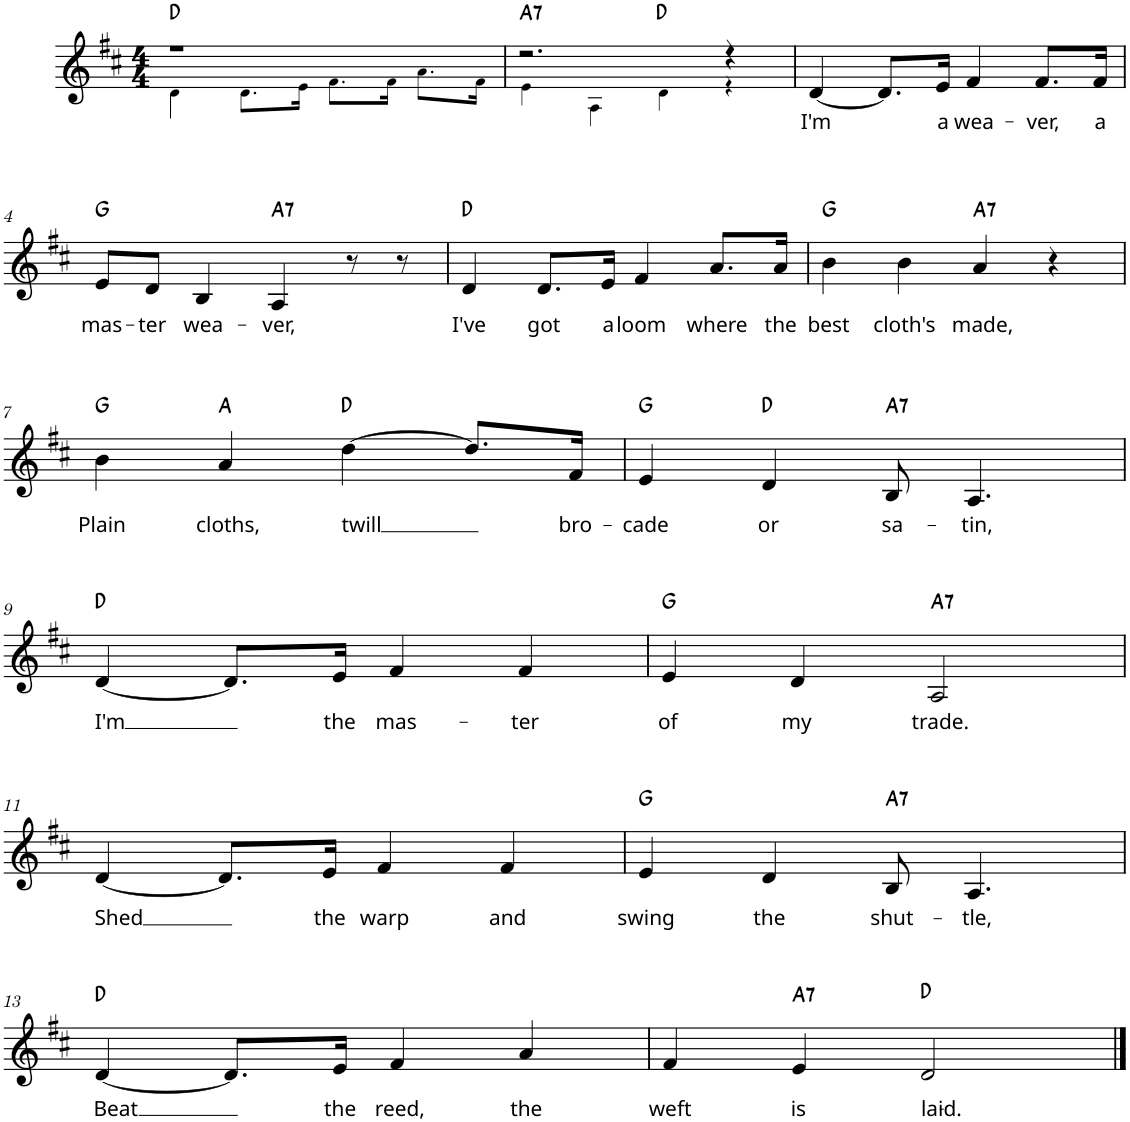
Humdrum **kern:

**kern	**text	**harte
*part1	*part1	*part1
*staff1	*staff1	*
*I"Voice	*	*
*I'Vo.	*	*
*clefG2	*	*
*k[f#c#]	*	*
*M4/4	*	*
=1	=1	=1
*^	*	*
1r	4d!\	.	D:maj
.	8.d!\L	.	.
.	16e!\Jk	.	.
.	8.f#!\L	.	.
.	16f#!\Jk	.	.
.	8.a!\L	.	.
.	16f#!\Jk	.	.
=2	=2	=2	=2
!	!	!	!LO:H:kt=7
2.r	4e!\	.	A:7
.	4A!\	.	.
.	4d!\	.	D:maj
4r	4r	.	.
=3	=3	=3	=3
!	!	!LO:LY:b	!
*v	*v	*	*
[4d/	-I'm	.
8.d/L]	.	.
!	!LO:LY:b	!
16e/Jk	-a	.
!	!LO:LY:b	!
4f#/	wea-	.
!	!LO:LY:b	!
8.f#/L	-ver,	.
!	!LO:LY:b	!
16f#/Jk	a	.
!!LO:LB:g=z
=4	=4	=4
!	!LO:LY:b	!
8e/L	mas-	G:maj
!	!LO:LY:b	!
8d/J	-ter	.
!	!LO:LY:b	!
4B/	wea-	.
!	!LO:LY:b	!LO:H:kt=7
4A/	-ver,	A:7
8r	.	.
8r	.	.
=5	=5	=5
!	!LO:LY:b	!
4d/	I've	D:maj
!	!LO:LY:b	!
8.d/L	got	.
!	!LO:LY:b	!
16e/Jk	a	.
!	!LO:LY:b	!
4f#/	loom	.
!	!LO:LY:b	!
8.a/L	where	.
!	!LO:LY:b	!
16a/Jk	the	.
=6	=6	=6
!	!LO:LY:b	!
4b\	best	G:maj
!	!LO:LY:b	!
4b\	cloth's	.
!	!LO:LY:b	!LO:H:kt=7
4a/	made,	A:7
4r	.	.
!!LO:LB:g=z
=7	=7	=7
!	!LO:LY:b	!
4b\	Plain	G:maj
!	!LO:LY:b	!
4a/	cloths,	A:maj
!	!LO:LY:b	!
[4dd\	twill	D:maj
8.dd/L]	.	.
!	!LO:LY:b	!
16f#/Jk	bro-	.
=8	=8	=8
!	!LO:LY:b	!
4e/	-cade	G:maj
!	!LO:LY:b	!
4d/	or	D:maj
!	!LO:LY:b	!LO:H:kt=7
8B/	sa-	A:7
!	!LO:LY:b	!
4.A/	-tin,	.
!!LO:LB:g=z
=9	=9	=9
!	!LO:LY:b	!
[4d/	I'm	D:maj
8.d/L]	.	.
!	!LO:LY:b	!
16e/Jk	the	.
!	!LO:LY:b	!
4f#/	mas-	.
!	!LO:LY:b	!
4f#/	-ter	.
=10	=10	=10
!	!LO:LY:b	!
4e/	of	G:maj
!	!LO:LY:b	!
4d/	my	.
!	!LO:LY:b	!LO:H:kt=7
2A/	trade.	A:7
!!LO:LB:g=z
=11	=11	=11
!	!LO:LY:b	!
[4d/	Shed	.
8.d/L]	.	.
!	!LO:LY:b	!
16e/Jk	the	.
!	!LO:LY:b	!
4f#/	warp	.
!	!LO:LY:b	!
4f#/	and	.
=12	=12	=12
!	!LO:LY:b	!
4e/	swing	G:maj
!	!LO:LY:b	!
4d/	the	.
!	!LO:LY:b	!LO:H:kt=7
8B/	shut-	A:7
!	!LO:LY:b	!
4.A/	-tle,	.
!!LO:LB:g=z
=13	=13	=13
!	!LO:LY:b	!
[4d/	Beat	D:maj
8.d/L]	.	.
!	!LO:LY:b	!
16e/Jk	the	.
!	!LO:LY:b	!
4f#/	reed,	.
!	!LO:LY:b	!
4a/	the	.
=14	=14	=14
!	!LO:LY:b	!
4f#/	weft	.
!	!LO:LY:b	!LO:H:kt=7
4e/	is	A:7
!	!LO:LY:b	!LO:H:n=1:kt=N.C.
2d/	laid.-	N D:maj
==	==	==
*-	*-	*-
